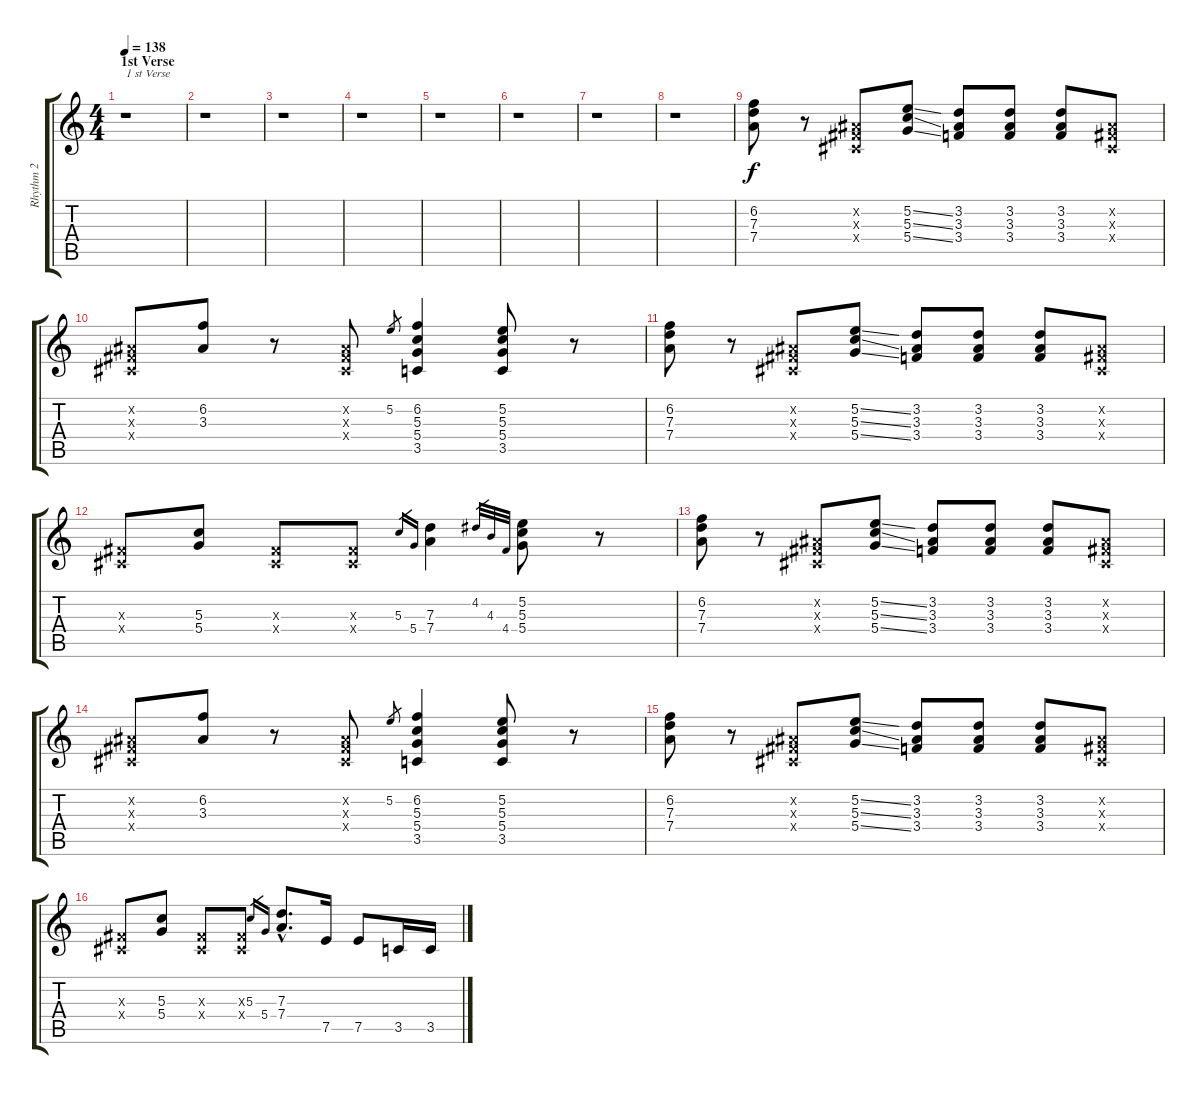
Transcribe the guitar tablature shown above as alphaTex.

\track ("Rhythm 2" "Rhythm 2") {instrument electricguitarclean}
\staff {score tabs}
\tuning (E4 B3 G3 D3 A2 E2) {hide}
\ts (4 4)
\section ("" "1st Verse")
\tempo 138
\clef g2
\ks c
r.1{txt "1 st Verse" dy f} |
r.1 |
r.1 |
r.1 |
r.1 |
r.1 |
r.1 |
r.1 |
(6.2 7.3 7.4).8 r.8 (-1.2{x} -1.3{x} -1.4{x}).8 (5.2{ss} 5.3{ss} 5.4{ss}).8 (3.2 3.3 3.4).8 (3.2 3.3 3.4).8 (3.2 3.3 3.4).8 (-1.2{x} -1.3{x} -1.4{x}).8 |
(-1.2{x} -1.3{x} -1.4{x}).8 (6.2 3.3).8 r.8 (-1.2{x} -1.3{x} -1.4{x}).8 5.2.8{gr} (6.2 5.3 5.4 3.5).4 (5.2 5.3 5.4 3.5).8 r.8 |
(6.2 7.3 7.4).8 r.8 (-1.2{x} -1.3{x} -1.4{x}).8 (5.2{ss} 5.3{ss} 5.4{ss}).8 (3.2 3.3 3.4).8 (3.2 3.3 3.4).8 (3.2 3.3 3.4).8 (-1.2{x} -1.3{x} -1.4{x}).8 |
(-1.3{x} -1.4{x}).8 (5.3 5.4).8 (-1.3{x} -1.4{x}).8 (-1.3{x} -1.4{x}).8 5.3.16{gr} 5.4.16{gr} (7.3 7.4).4 4.2.32{gr} 4.3.32{gr} 4.4.32{gr} (5.2 5.3 5.4).8 r.8 |
(6.2 7.3 7.4).8 r.8 (-1.2{x} -1.3{x} -1.4{x}).8 (5.2{ss} 5.3{ss} 5.4{ss}).8 (3.2 3.3 3.4).8 (3.2 3.3 3.4).8 (3.2 3.3 3.4).8 (-1.2{x} -1.3{x} -1.4{x}).8 |
(-1.2{x} -1.3{x} -1.4{x}).8 (6.2 3.3).8 r.8 (-1.2{x} -1.3{x} -1.4{x}).8 5.2.8{gr} (6.2 5.3 5.4 3.5).4 (5.2 5.3 5.4 3.5).8 r.8 |
(6.2 7.3 7.4).8 r.8 (-1.2{x} -1.3{x} -1.4{x}).8 (5.2{ss} 5.3{ss} 5.4{ss}).8 (3.2 3.3 3.4).8 (3.2 3.3 3.4).8 (3.2 3.3 3.4).8 (-1.2{x} -1.3{x} -1.4{x}).8 |
(-1.3{x} -1.4{x}).8 (5.3 5.4).8 (-1.3{x} -1.4{x}).8 (-1.3{x} -1.4{x}).8 5.3.16{gr} 5.4.16{gr} (7.3{hac} 7.4{hac}).8{d} 7.5.16 7.5.8 3.5.16 3.5.16
